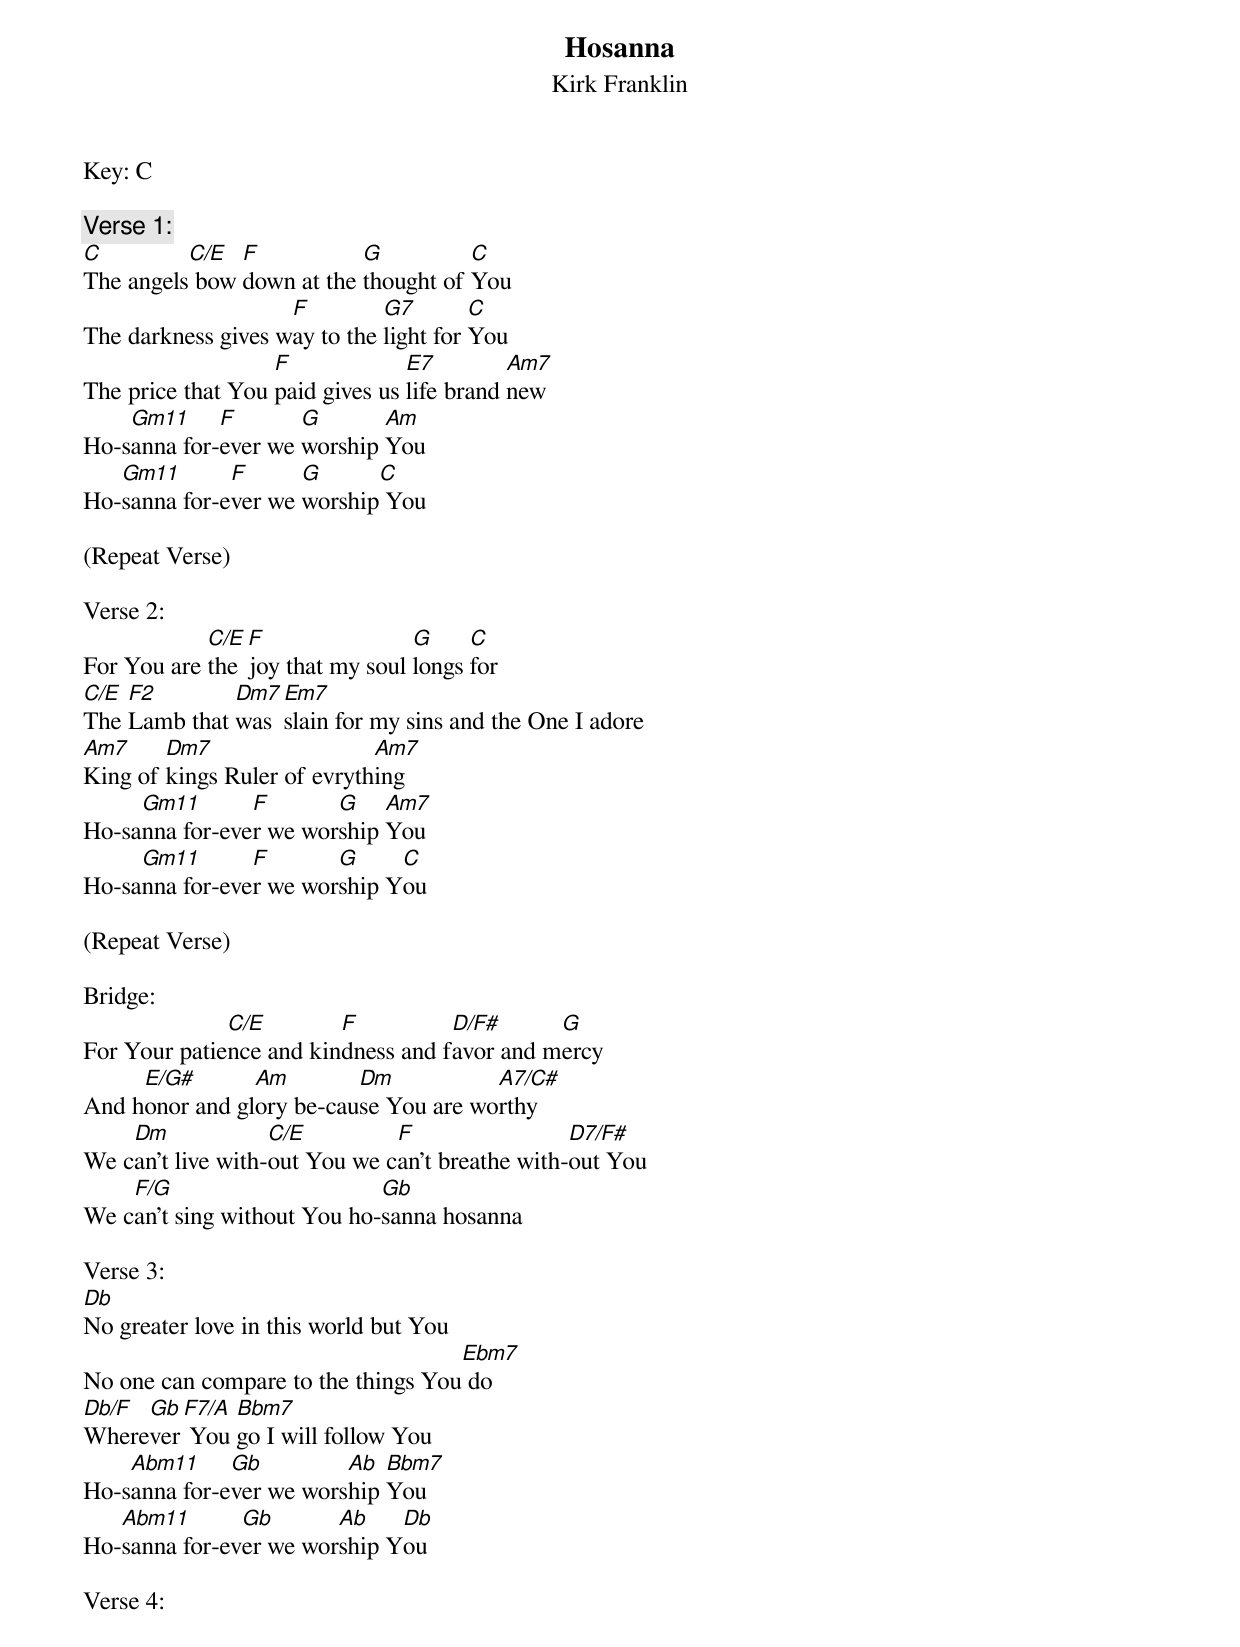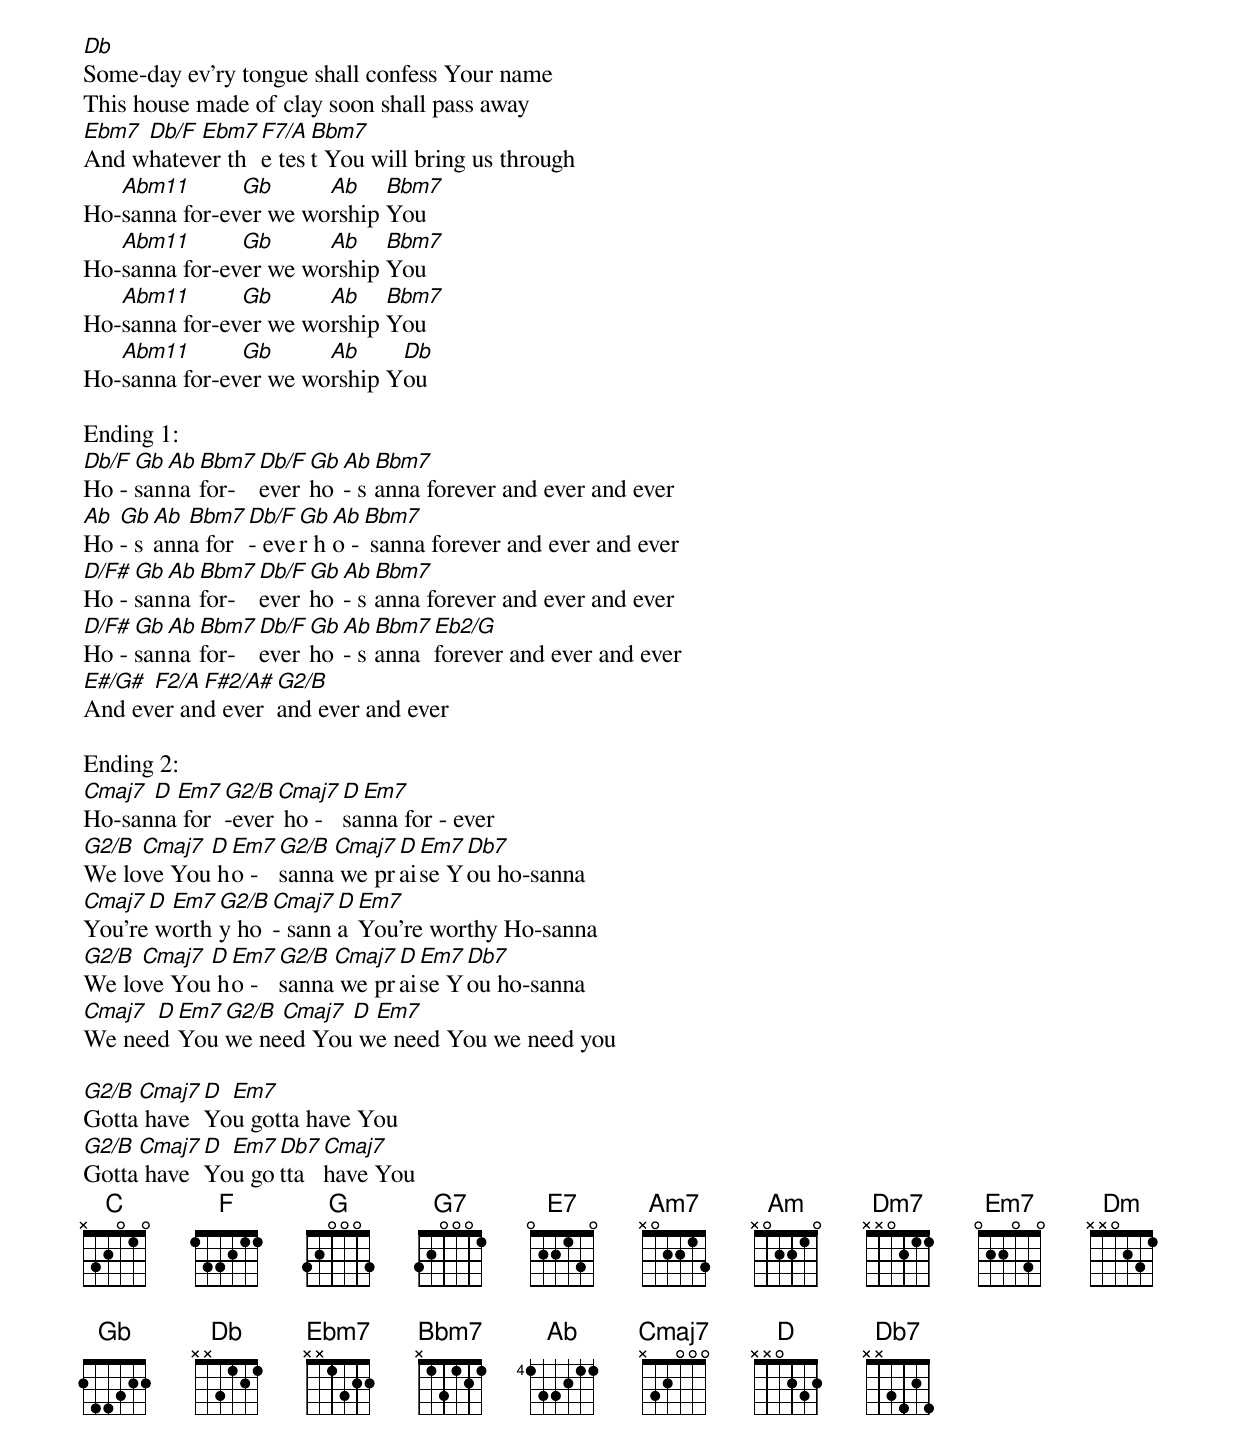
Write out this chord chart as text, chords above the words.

Hosanna
Kirk Franklin
Key: C

Verse 1:
C         C/E  F           G          C
The angels bow down at the thought of You
                    F         G7        C
The darkness gives way to the light for You
                   F             E7         Am7
The price that You paid gives us life brand new
    Gm11     F       G       Am
Ho-sanna for-ever we worship You
   Gm11       F      G      C
Ho-sanna for-ever we worship You

(Repeat Verse)

Verse 2:
            C/E F                G     C
For You are the joy that my soul longs for
C/E F2        Dm7 Em7
The Lamb that was slain for my sins and the One I adore
Am7     Dm7                  Am7
King of kings Ruler of evrything
     Gm11       F       G    Am7
Ho-sanna for-ever we worship You
     Gm11       F       G     C
Ho-sanna for-ever we worship You

(Repeat Verse)

Bridge:
              C/E        F          D/F#      G
For Your patience and kindness and favor and mercy
     E/G#       Am        Dm           A7/C#
And honor and glory be-cause You are worthy
    Dm             C/E         F                 D7/F#
We can’t live with-out You we can't breathe with-out You
    F/G                      Gb
We can’t sing without You ho-sanna hosanna

Verse 3:
Db
No greater love in this world but You
                                    Ebm7
No one can compare to the things You do
Db/F Gb F7/A Bbm7
Wherever You go I will follow You
    Abm11     Gb         Ab  Bbm7
Ho-sanna for-ever we worship You
   Abm11       Gb       Ab    Db
Ho-sanna for-ever we worship You

Verse 4:
Db
Some-day ev'ry tongue shall confess Your name
This house made of clay soon shall pass away
Ebm7 Db/F Ebm7 F7/A Bbm7
And whatever the test You will bring us through
   Abm11       Gb      Ab    Bbm7
Ho-sanna for-ever we worship You
   Abm11       Gb      Ab    Bbm7
Ho-sanna for-ever we worship You
   Abm11       Gb      Ab    Bbm7
Ho-sanna for-ever we worship You
   Abm11       Gb      Ab     Db
Ho-sanna for-ever we worship You

Ending 1:
Db/F Gb Ab Bbm7 Db/F Gb Ab Bbm7
Ho - sanna for- ever ho - sanna forever and ever and ever
Ab Gb Ab Bbm7 Db/F Gb Ab Bbm7
Ho - sanna for- ever ho - sanna forever and ever and ever
D/F# Gb Ab Bbm7 Db/F Gb Ab Bbm7
Ho - sanna for- ever ho - sanna forever and ever and ever
D/F# Gb Ab Bbm7 Db/F Gb Ab Bbm7 Eb2/G
Ho - sanna for- ever ho - sanna forever and ever and ever
E#/G# F2/A F#2/A# G2/B
And ever and ever and ever and ever

Ending 2:
Cmaj7 D Em7 G2/B Cmaj7 D Em7
Ho-sanna for-ever ho - sanna for - ever
G2/B Cmaj7 D Em7 G2/B Cmaj7 D Em7 Db7
We love You ho - sanna we praise You ho-sanna
Cmaj7 D Em7 G2/B Cmaj7 D Em7
You're worthy ho - sanna You're worthy Ho-sanna
G2/B Cmaj7 D Em7 G2/B Cmaj7 D Em7 Db7
We love You ho - sanna we praise You ho-sanna
Cmaj7 D Em7 G2/B Cmaj7 D Em7
We need You we need You we need You we need you

G2/B Cmaj7 D Em7
Gotta have You gotta have You
G2/B Cmaj7 D Em7 Db7 Cmaj7
Gotta have You gotta have You
